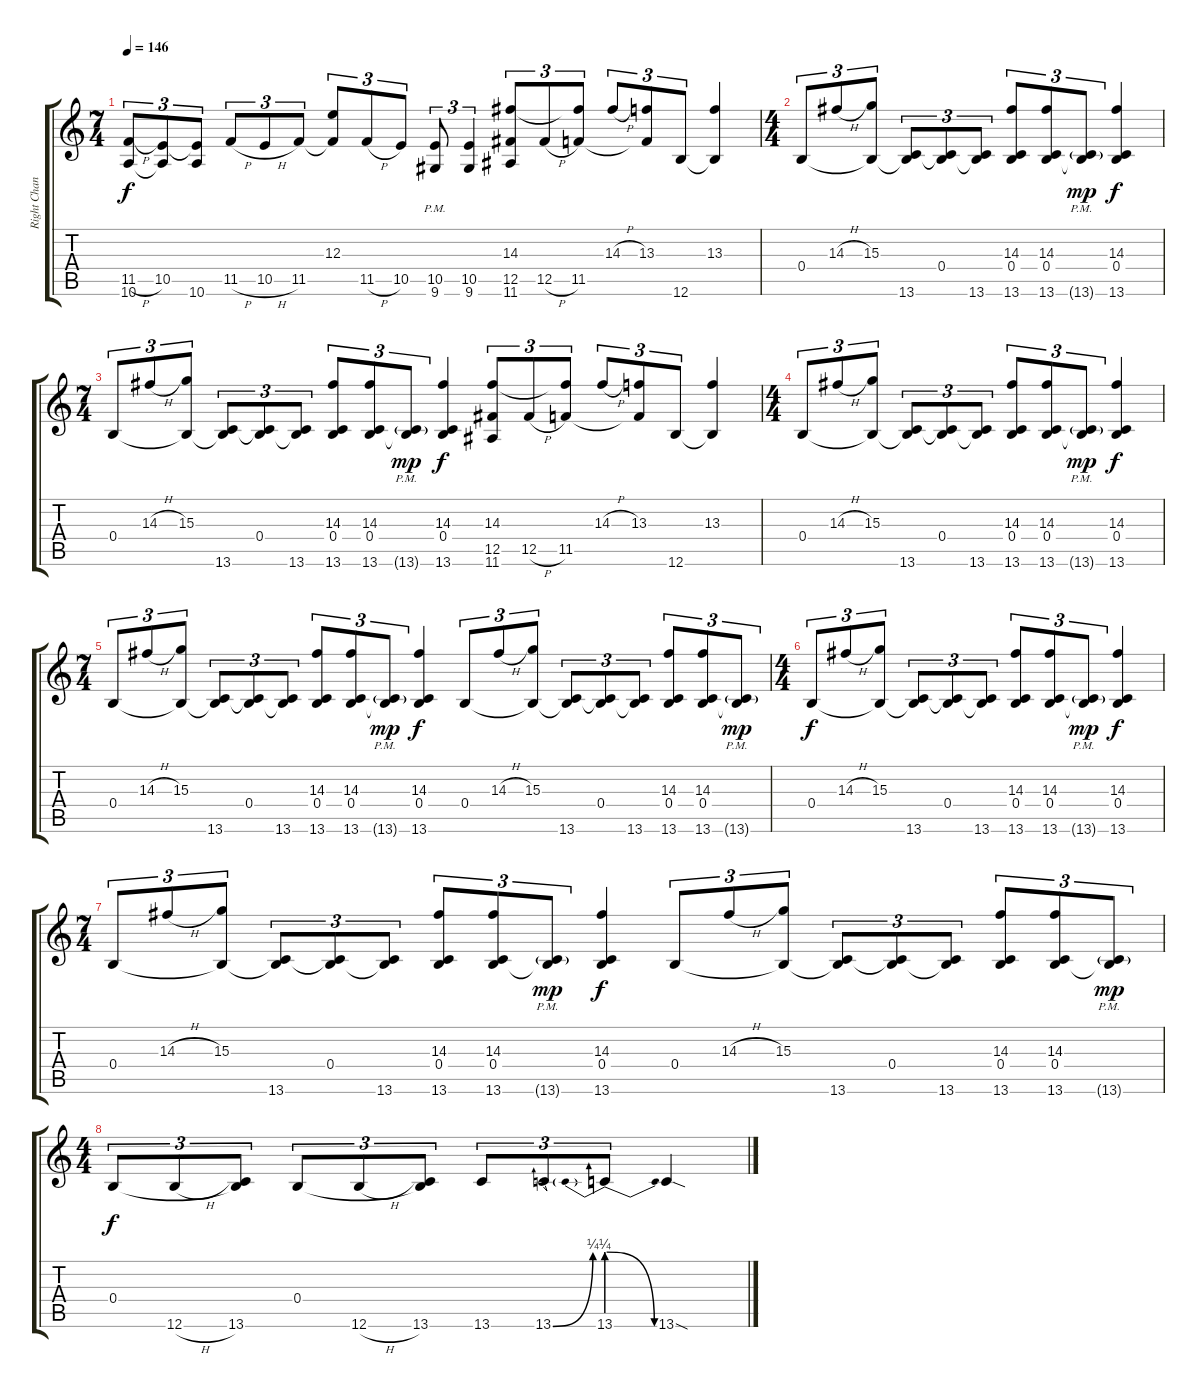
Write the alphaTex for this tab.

\track ("Right Channel" "Right Chan") {instrument distortionguitar}
\staff {score tabs}
\tuning (Db4 Ab3 E3 B2 Gb2 B1) {hide}
\ts (7 4)
\tempo 146
\clef g2
\ks c
(11.5{h} 10.6).8{tu (3 2) dy f} (10.5 10.6{t}).8{tu (3 2)} (10.5{t} 10.6).8{tu (3 2)} 11.5{h}.8{tu (3 2)} 10.5{h}.8{tu (3 2)} 11.5.8{tu (3 2)} (12.3 11.5{t}).8{tu (3 2)} 11.5{h}.8{tu (3 2)} 10.5.8{tu (3 2)} (10.5{pm} 9.6).8{tu (3 2)} (10.5 9.6).4{tu (3 2)} (14.3 12.5 11.6).8{tu (3 2)} 12.5{h}.8{tu (3 2)} (14.3{t} 11.5).8{tu (3 2)} 14.3{h}.8{tu (3 2)} (13.3 11.5{t}).8{tu (3 2)} 12.6.8{tu (3 2)} (13.3 12.6{t}).4 |
\ts (4 4)
0.4.8{tu (3 2)} 14.3{h}.8{tu (3 2)} (15.3 0.4{t}).8{tu (3 2)} (0.4{t} 13.6).8{tu (3 2)} (0.4 13.6{t}).8{tu (3 2)} (0.4{t} 13.6).8{tu (3 2)} (14.3 0.4 13.6).8{tu (3 2)} (14.3 0.4 13.6).8{tu (3 2)} (0.4{t} 13.6{g pm}).8{tu (3 2) dy mp} (14.3 0.4 13.6).4{dy f} |
\ts (7 4)
0.4.8{tu (3 2)} 14.3{h}.8{tu (3 2)} (15.3 0.4{t}).8{tu (3 2)} (0.4{t} 13.6).8{tu (3 2)} (0.4 13.6{t}).8{tu (3 2)} (0.4{t} 13.6).8{tu (3 2)} (14.3 0.4 13.6).8{tu (3 2)} (14.3 0.4 13.6).8{tu (3 2)} (0.4{t} 13.6{g pm}).8{tu (3 2) dy mp} (14.3 0.4 13.6).4{dy f} (14.3 12.5 11.6).8{tu (3 2)} 12.5{h}.8{tu (3 2)} (14.3{t} 11.5).8{tu (3 2)} 14.3{h}.8{tu (3 2)} (13.3 11.5{t}).8{tu (3 2)} 12.6.8{tu (3 2)} (13.3 12.6{t}).4 |
\ts (4 4)
0.4.8{tu (3 2)} 14.3{h}.8{tu (3 2)} (15.3 0.4{t}).8{tu (3 2)} (0.4{t} 13.6).8{tu (3 2)} (0.4 13.6{t}).8{tu (3 2)} (0.4{t} 13.6).8{tu (3 2)} (14.3 0.4 13.6).8{tu (3 2)} (14.3 0.4 13.6).8{tu (3 2)} (0.4{t} 13.6{g pm}).8{tu (3 2) dy mp} (14.3 0.4 13.6).4{dy f} |
\ts (7 4)
0.4.8{tu (3 2)} 14.3{h}.8{tu (3 2)} (15.3 0.4{t}).8{tu (3 2)} (0.4{t} 13.6).8{tu (3 2)} (0.4 13.6{t}).8{tu (3 2)} (0.4{t} 13.6).8{tu (3 2)} (14.3 0.4 13.6).8{tu (3 2)} (14.3 0.4 13.6).8{tu (3 2)} (0.4{t} 13.6{g pm}).8{tu (3 2) dy mp} (14.3 0.4 13.6).4{dy f} 0.4.8{tu (3 2)} 14.3{h}.8{tu (3 2)} (15.3 0.4{t}).8{tu (3 2)} (0.4{t} 13.6).8{tu (3 2)} (0.4 13.6{t}).8{tu (3 2)} (0.4{t} 13.6).8{tu (3 2)} (14.3 0.4 13.6).8{tu (3 2)} (14.3 0.4 13.6).8{tu (3 2)} (0.4{t} 13.6{g pm}).8{tu (3 2) dy mp} |
\ts (4 4)
0.4.8{tu (3 2) dy f} 14.3{h}.8{tu (3 2)} (15.3 0.4{t}).8{tu (3 2)} (0.4{t} 13.6).8{tu (3 2)} (0.4 13.6{t}).8{tu (3 2)} (0.4{t} 13.6).8{tu (3 2)} (14.3 0.4 13.6).8{tu (3 2)} (14.3 0.4 13.6).8{tu (3 2)} (0.4{t} 13.6{g pm}).8{tu (3 2) dy mp} (14.3 0.4 13.6).4{dy f} |
\ts (7 4)
0.4.8{tu (3 2)} 14.3{h}.8{tu (3 2)} (15.3 0.4{t}).8{tu (3 2)} (0.4{t} 13.6).8{tu (3 2)} (0.4 13.6{t}).8{tu (3 2)} (0.4{t} 13.6).8{tu (3 2)} (14.3 0.4 13.6).8{tu (3 2)} (14.3 0.4 13.6).8{tu (3 2)} (0.4{t} 13.6{g pm}).8{tu (3 2) dy mp} (14.3 0.4 13.6).4{dy f} 0.4.8{tu (3 2)} 14.3{h}.8{tu (3 2)} (15.3 0.4{t}).8{tu (3 2)} (0.4{t} 13.6).8{tu (3 2)} (0.4 13.6{t}).8{tu (3 2)} (0.4{t} 13.6).8{tu (3 2)} (14.3 0.4 13.6).8{tu (3 2)} (14.3 0.4 13.6).8{tu (3 2)} (0.4{t} 13.6{g pm}).8{tu (3 2) dy mp} |
\ts (4 4)
0.4.8{tu (3 2) dy f} 12.6{h}.8{tu (3 2)} (0.4{t} 13.6).8{tu (3 2)} 0.4.8{tu (3 2)} 12.6{h}.8{tu (3 2)} (0.4{t} 13.6).8{tu (3 2)} 13.6.8{tu (3 2)} 13.6{be (bend 0 0 60 1)}.8{tu (3 2)} 13.6{be (prebendrelease 0 1 60 0)}.8{tu (3 2)} 13.6{sod}.4
